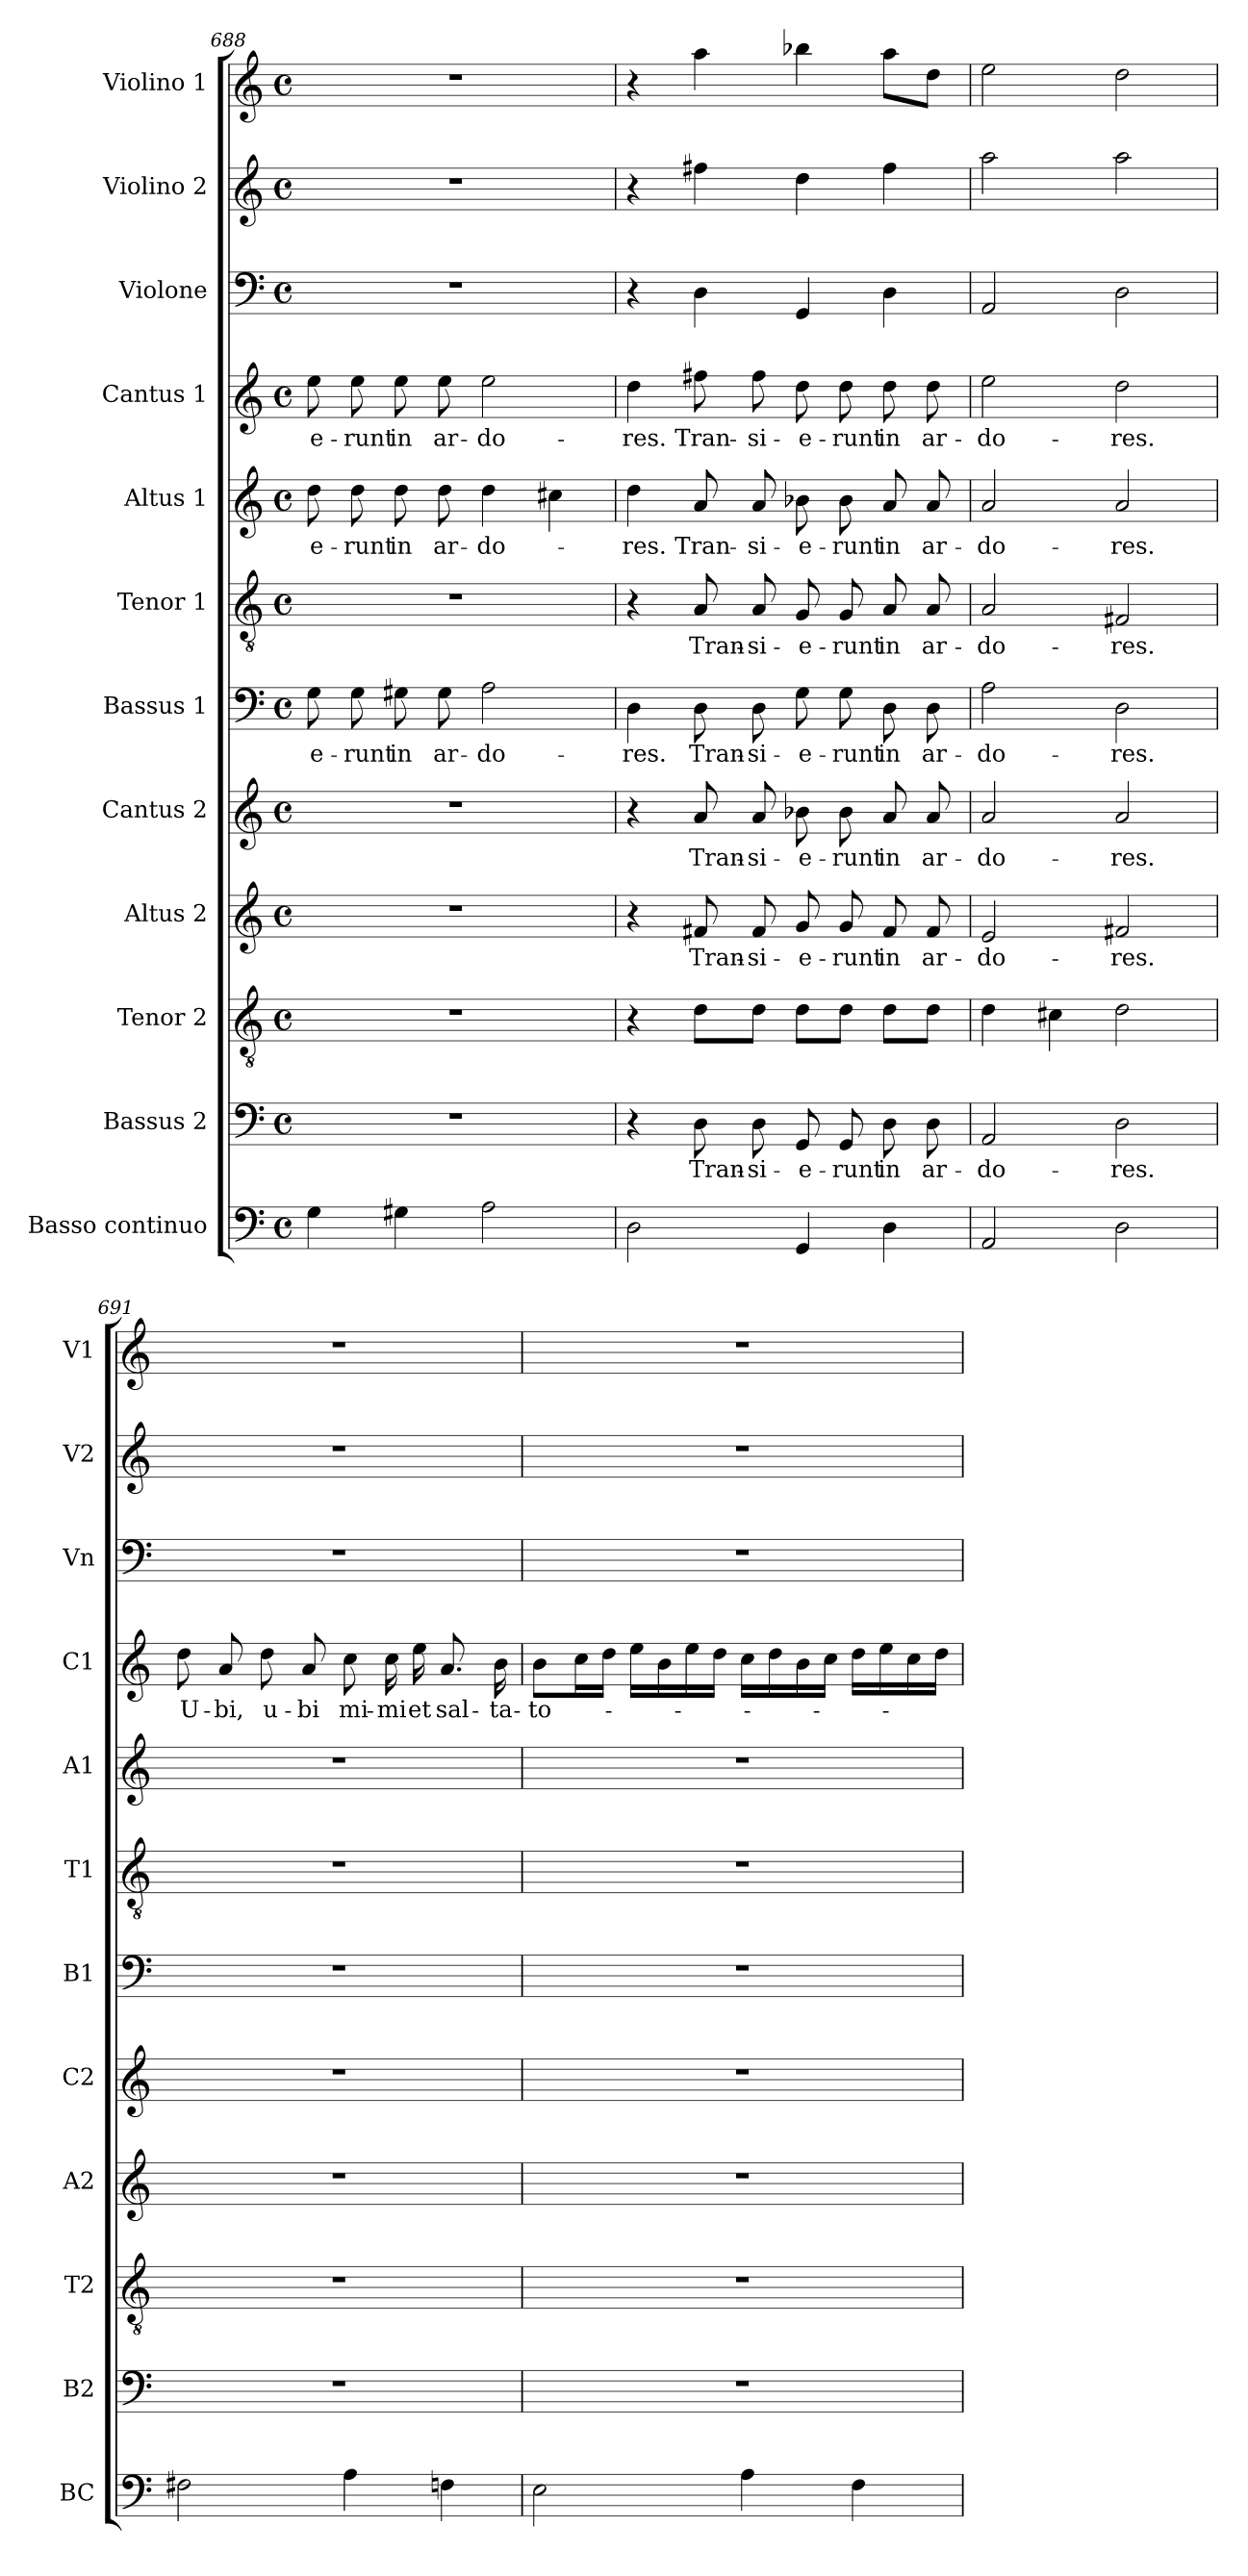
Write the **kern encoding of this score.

**kern	**kern	**text	**kern	**kern	**text	**kern	**text	**kern	**text	**kern	**text	**kern	**text	**kern	**text	**kern	**kern	**kern
*part12	*part11	*part11	*part10	*part9	*part9	*part8	*part8	*part7	*part7	*part6	*part6	*part5	*part5	*part4	*part4	*part3	*part2	*part1
*staff12	*staff11	*staff11	*staff10	*staff9	*staff9	*staff8	*staff8	*staff7	*staff7	*staff6	*staff6	*staff5	*staff5	*staff4	*staff4	*staff3	*staff2	*staff1
*I"Basso continuo	*I"Bassus 2	*	*I"Tenor 2	*I"Altus 2	*	*I"Cantus 2	*	*I"Bassus 1	*	*I"Tenor 1	*	*I"Altus 1	*	*I"Cantus 1	*	*I"Violone	*I"Violino 2	*I"Violino 1
*I'BC	*I'B2	*	*I'T2	*I'A2	*	*I'C2	*	*I'B1	*	*I'T1	*	*I'A1	*	*I'C1	*	*I'Vn	*I'V2	*I'V1
*clefF4	*clefF4	*	*clefGv2	*clefG2	*	*clefG2	*	*clefF4	*	*clefGv2	*	*clefG2	*	*clefG2	*	*clefF4	*clefG2	*clefG2
*ITrd7c12	*	*	*	*	*	*	*	*	*	*	*	*	*	*	*	*ITrd7c12	*	*
*k[]	*k[]	*	*k[]	*k[]	*	*k[]	*	*k[]	*	*k[]	*	*k[]	*	*k[]	*	*k[]	*k[]	*k[]
*C:	*C:	*	*C:	*C:	*	*C:	*	*C:	*	*C:	*	*C:	*	*C:	*	*C:	*C:	*C:
*M4/4	*M4/4	*	*M4/4	*M4/4	*	*M4/4	*	*M4/4	*	*M4/4	*	*M4/4	*	*M4/4	*	*M4/4	*M4/4	*M4/4
*met(c)	*met(c)	*	*met(c)	*met(c)	*	*met(c)	*	*met(c)	*	*met(c)	*	*met(c)	*	*met(c)	*	*met(c)	*met(c)	*met(c)
=688	=688	=688	=688	=688	=688	=688	=688	=688	=688	=688	=688	=688	=688	=688	=688	=688	=688	=688
!	!	!	!	!	!	!	!	!	!LO:LY:b	!	!	!	!LO:LY:b	!	!LO:LY:b	!	!	!
4GG\	1r	.	1r	1r	.	1r	.	8G\	-e-	1r	.	8dd\	-e-	8ee\	-e-	1r	1r	1r
!	!	!	!	!	!	!	!	!	!LO:LY:b	!	!	!	!LO:LY:b	!	!LO:LY:b	!	!	!
.	.	.	.	.	.	.	.	8G\	-runt	.	.	8dd\	-runt	8ee\	-runt	.	.	.
!	!	!	!	!	!	!	!	!	!LO:LY:b	!	!	!	!LO:LY:b	!	!LO:LY:b	!	!	!
4GG#X\	.	.	.	.	.	.	.	8G#X\	in	.	.	8dd\	in	8ee\	in	.	.	.
!	!	!	!	!	!	!	!	!	!LO:LY:b	!	!	!	!LO:LY:b	!	!LO:LY:b	!	!	!
.	.	.	.	.	.	.	.	8G#\	ar-	.	.	8dd\	ar-	8ee\	ar-	.	.	.
!	!	!	!	!	!	!	!	!	!LO:LY:b	!	!	!	!LO:LY:b	!	!LO:LY:b	!	!	!
2AA\	.	.	.	.	.	.	.	2A\	-do-	.	.	4dd\	-do-	2ee\	-do-	.	.	.
.	.	.	.	.	.	.	.	.	.	.	.	4cc#X\	.	.	.	.	.	.
=689	=689	=689	=689	=689	=689	=689	=689	=689	=689	=689	=689	=689	=689	=689	=689	=689	=689	=689
!	!	!	!	!	!	!	!	!	!LO:LY:b	!	!	!	!LO:LY:b	!	!LO:LY:b	!	!	!
2DD\	4r	.	4r	4r	.	4r	.	4D\	-res.	4r	.	4dd\	-res.	4dd\	-res.	4r	4r	4r
!	!	!LO:LY:b	!	!	!LO:LY:b	!	!LO:LY:b	!	!LO:LY:b	!	!LO:LY:b	!	!LO:LY:b	!	!LO:LY:b	!	!	!
.	8D\	Tran-	8d\L	8f#X/	Tran-	8a/	Tran-	8D\	Tran-	8A/	Tran-	8a/	Tran-	8ff#X\	Tran-	4DD\	4ff#X\	4aa\
!	!	!LO:LY:b	!	!	!LO:LY:b	!	!LO:LY:b	!	!LO:LY:b	!	!LO:LY:b	!	!LO:LY:b	!	!LO:LY:b	!	!	!
.	8D\	-si-	8d\J	8f#/	-si-	8a/	-si-	8D\	-si-	8A/	-si-	8a/	-si-	8ff#\	-si-	.	.	.
!	!	!LO:LY:b	!	!	!LO:LY:b	!	!LO:LY:b	!	!LO:LY:b	!	!LO:LY:b	!	!LO:LY:b	!	!LO:LY:b	!	!	!
4GGG/	8GG/	-e-	8d\L	8g/	-e-	8b-X\	-e-	8G\	-e-	8G/	-e-	8b-X\	-e-	8dd\	-e-	4GGG/	4dd\	4bb-X\
!	!	!LO:LY:b	!	!	!LO:LY:b	!	!LO:LY:b	!	!LO:LY:b	!	!LO:LY:b	!	!LO:LY:b	!	!LO:LY:b	!	!	!
.	8GG/	-runt	8d\J	8g/	-runt	8b-\	-runt	8G\	-runt	8G/	-runt	8b-\	-runt	8dd\	-runt	.	.	.
!	!	!LO:LY:b	!	!	!LO:LY:b	!	!LO:LY:b	!	!LO:LY:b	!	!LO:LY:b	!	!LO:LY:b	!	!LO:LY:b	!	!	!
4DD\	8D\	in	8d\L	8f#/	in	8a/	in	8D\	in	8A/	in	8a/	in	8dd\	in	4DD\	4ff#\	8aa\L
!	!	!LO:LY:b	!	!	!LO:LY:b	!	!LO:LY:b	!	!LO:LY:b	!	!LO:LY:b	!	!LO:LY:b	!	!LO:LY:b	!	!	!
.	8D\	ar-	8d\J	8f#/	ar-	8a/	ar-	8D\	ar-	8A/	ar-	8a/	ar-	8dd\	ar-	.	.	8dd\J
!!LO:PB:g=z
=690	=690	=690	=690	=690	=690	=690	=690	=690	=690	=690	=690	=690	=690	=690	=690	=690	=690	=690
!	!	!LO:LY:b	!	!	!LO:LY:b	!	!LO:LY:b	!	!LO:LY:b	!	!LO:LY:b	!	!LO:LY:b	!	!LO:LY:b	!	!	!
2AAA/	2AA/	-do-	4d\	2e/	-do-	2a/	-do-	2A\	-do-	2A/	-do-	2a/	-do-	2ee\	-do-	2AAA/	2aa\	2ee\
.	.	.	4c#X\	.	.	.	.	.	.	.	.	.	.	.	.	.	.	.
!	!	!LO:LY:b	!	!	!LO:LY:b	!	!LO:LY:b	!	!LO:LY:b	!	!LO:LY:b	!	!LO:LY:b	!	!LO:LY:b	!	!	!
2DD\	2D\	-res.	2d\	2f#X/	-res.	2a/	-res.	2D\	-res.	2F#X/	-res.	2a/	-res.	2dd\	-res.	2DD\	2aa\	2dd\
=691	=691	=691	=691	=691	=691	=691	=691	=691	=691	=691	=691	=691	=691	=691	=691	=691	=691	=691
!	!	!	!	!	!	!	!	!	!	!	!	!	!	!	!LO:LY:b	!	!	!
2FF#X\	1r	.	1r	1r	.	1r	.	1r	.	1r	.	1r	.	8dd\	U-	1r	1r	1r
!	!	!	!	!	!	!	!	!	!	!	!	!	!	!	!LO:LY:b	!	!	!
.	.	.	.	.	.	.	.	.	.	.	.	.	.	8a/	-bi,	.	.	.
!	!	!	!	!	!	!	!	!	!	!	!	!	!	!	!LO:LY:b	!	!	!
.	.	.	.	.	.	.	.	.	.	.	.	.	.	8dd\	u-	.	.	.
!	!	!	!	!	!	!	!	!	!	!	!	!	!	!	!LO:LY:b	!	!	!
.	.	.	.	.	.	.	.	.	.	.	.	.	.	8a/	-bi	.	.	.
!	!	!	!	!	!	!	!	!	!	!	!	!	!	!	!LO:LY:b	!	!	!
4AA\	.	.	.	.	.	.	.	.	.	.	.	.	.	8cc\	mi-	.	.	.
!	!	!	!	!	!	!	!	!	!	!	!	!	!	!	!LO:LY:b	!	!	!
.	.	.	.	.	.	.	.	.	.	.	.	.	.	16cc\	-mi	.	.	.
!	!	!	!	!	!	!	!	!	!	!	!	!	!	!	!LO:LY:b	!	!	!
.	.	.	.	.	.	.	.	.	.	.	.	.	.	16ee\	et	.	.	.
!	!	!	!	!	!	!	!	!	!	!	!	!	!	!	!LO:LY:b	!	!	!
4FFn\	.	.	.	.	.	.	.	.	.	.	.	.	.	8.a/	sal-	.	.	.
!	!	!	!	!	!	!	!	!	!	!	!	!	!	!	!LO:LY:b	!	!	!
.	.	.	.	.	.	.	.	.	.	.	.	.	.	16b\	-ta-	.	.	.
=692	=692	=692	=692	=692	=692	=692	=692	=692	=692	=692	=692	=692	=692	=692	=692	=692	=692	=692
!	!	!	!	!	!	!	!	!	!	!	!	!	!	!	!LO:LY:b	!	!	!
2EE\	1r	.	1r	1r	.	1r	.	1r	.	1r	.	1r	.	8b\L	-to-	1r	1r	1r
.	.	.	.	.	.	.	.	.	.	.	.	.	.	16cc\L	.	.	.	.
.	.	.	.	.	.	.	.	.	.	.	.	.	.	16dd\JJ	.	.	.	.
.	.	.	.	.	.	.	.	.	.	.	.	.	.	16ee\LL	.	.	.	.
.	.	.	.	.	.	.	.	.	.	.	.	.	.	16b\	.	.	.	.
.	.	.	.	.	.	.	.	.	.	.	.	.	.	16ee\	.	.	.	.
.	.	.	.	.	.	.	.	.	.	.	.	.	.	16dd\JJ	.	.	.	.
4AA\	.	.	.	.	.	.	.	.	.	.	.	.	.	16cc\LL	.	.	.	.
.	.	.	.	.	.	.	.	.	.	.	.	.	.	16dd\	.	.	.	.
.	.	.	.	.	.	.	.	.	.	.	.	.	.	16b\	.	.	.	.
.	.	.	.	.	.	.	.	.	.	.	.	.	.	16cc\JJ	.	.	.	.
4FF\	.	.	.	.	.	.	.	.	.	.	.	.	.	16dd\LL	.	.	.	.
.	.	.	.	.	.	.	.	.	.	.	.	.	.	16ee\	.	.	.	.
.	.	.	.	.	.	.	.	.	.	.	.	.	.	16cc\	.	.	.	.
.	.	.	.	.	.	.	.	.	.	.	.	.	.	16dd\JJ	.	.	.	.
=	=	=	=	=	=	=	=	=	=	=	=	=	=	=	=	=	=	=
*-	*-	*-	*-	*-	*-	*-	*-	*-	*-	*-	*-	*-	*-	*-	*-	*-	*-	*-
